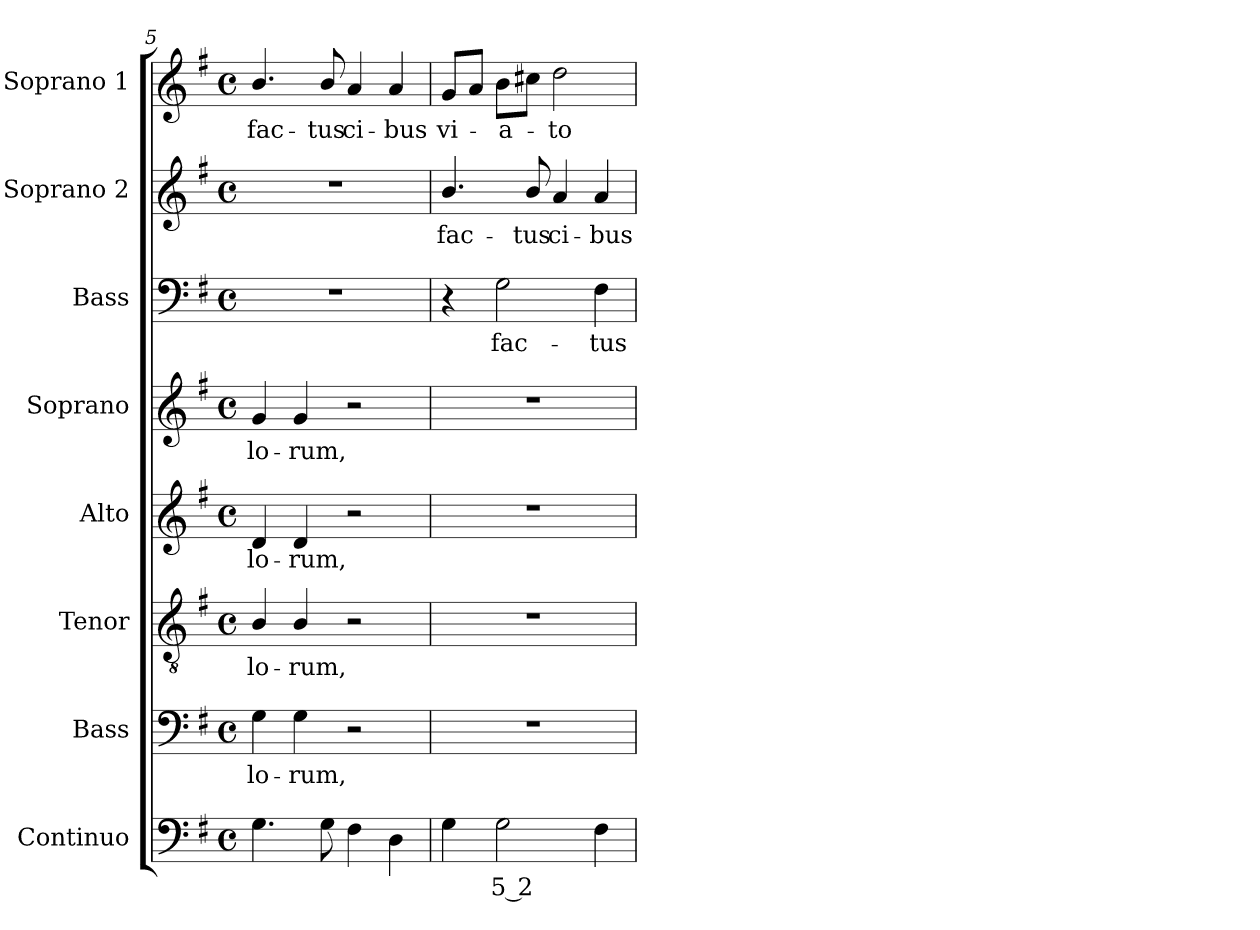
**kern	**text	**kern	**text	**kern	**text	**kern	**text	**kern	**text	**kern	**text	**kern	**text	**kern	**text
*part8	*part8	*part7	*part7	*part6	*part6	*part5	*part5	*part4	*part4	*part3	*part3	*part2	*part2	*part1	*part1
*staff8	*staff8	*staff7	*staff7	*staff6	*staff6	*staff5	*staff5	*staff4	*staff4	*staff3	*staff3	*staff2	*staff2	*staff1	*staff1
*I"Continuo	*	*I"Bass	*	*I"Tenor	*	*I"Alto	*	*I"Soprano	*	*I"Bass	*	*I"Soprano 2	*	*I"Soprano 1	*
*I'Cont.	*	*I'B.	*	*I'T.	*	*I'A.	*	*I'S.	*	*I'B.	*	*I'S2.	*	*I'S1.	*
*clefF4	*	*clefF4	*	*clefGv2	*	*clefG2	*	*clefG2	*	*clefF4	*	*clefG2	*	*clefG2	*
*	*	*	*	*ITrd7c12	*	*	*	*	*	*	*	*	*	*	*
*k[f#]	*	*k[f#]	*	*k[f#]	*	*k[f#]	*	*k[f#]	*	*k[f#]	*	*k[f#]	*	*k[f#]	*
*G:	*	*G:	*	*G:	*	*G:	*	*G:	*	*G:	*	*G:	*	*G:	*
*M4/4	*	*M4/4	*	*M4/4	*	*M4/4	*	*M4/4	*	*M4/4	*	*M4/4	*	*M4/4	*
*met(c)	*	*met(c)	*	*met(c)	*	*met(c)	*	*met(c)	*	*met(c)	*	*met(c)	*	*met(c)	*
=5	=5	=5	=5	=5	=5	=5	=5	=5	=5	=5	=5	=5	=5	=5	=5
!	!	!	!LO:LY:b:color=#000000	!	!	!	!	!	!	!	!	!	!	!	!
!	!	!	!	!	!LO:LY:b:color=#000000	!	!	!	!	!	!	!	!	!	!
!	!	!	!	!	!	!	!LO:LY:b:color=#000000	!	!	!	!	!	!	!	!
!	!	!	!	!	!	!	!	!	!LO:LY:b:color=#000000	!	!	!	!	!	!
!	!	!	!	!	!	!	!	!	!	!	!	!	!	!	!LO:LY:b:color=#000000
4.Gi\	.	4Gi\	-lo-	4BBi/	-lo-	4di/	-lo-	4gi/	-lo-	1r	.	1r	.	4.bi/	fac-
!	!	!	!LO:LY:b:color=#000000	!	!	!	!	!	!	!	!	!	!	!	!
!	!	!	!	!	!LO:LY:b:color=#000000	!	!	!	!	!	!	!	!	!	!
!	!	!	!	!	!	!	!LO:LY:b:color=#000000	!	!	!	!	!	!	!	!
!	!	!	!	!	!	!	!	!	!LO:LY:b:color=#000000	!	!	!	!	!	!
.	.	4Gi\	-rum,	4BBi/	-rum,	4di/	-rum,	4gi/	-rum,	.	.	.	.	.	.
!	!	!	!	!	!	!	!	!	!	!	!	!	!	!	!LO:LY:b:color=#000000
8Gi\	.	.	.	.	.	.	.	.	.	.	.	.	.	8bi/	-tus
!	!	!	!	!	!	!	!	!	!	!	!	!	!	!	!LO:LY:b:color=#000000
4F#i\	.	2r	.	2r	.	2r	.	2r	.	.	.	.	.	4ai/	ci-
!	!	!	!	!	!	!	!	!	!	!	!	!	!	!	!LO:LY:b:color=#000000
4Di\	.	.	.	.	.	.	.	.	.	.	.	.	.	4ai/	-bus
!!LO:PB:g=z
=6	=6	=6	=6	=6	=6	=6	=6	=6	=6	=6	=6	=6	=6	=6	=6
!	!	!	!	!	!	!	!	!	!	!	!	!	!LO:LY:b:color=#000000	!	!
!	!	!	!	!	!	!	!	!	!	!	!	!	!	!	!LO:LY:b:color=#000000
4Gi\	.	1r	.	1r	.	1r	.	1r	.	4r	.	4.bi/	fac-	8gi/L	vi-
.	.	.	.	.	.	.	.	.	.	.	.	.	.	8ai/J	.
!	!LO:LY:b:color=#000000	!	!	!	!	!	!	!	!	!	!	!	!	!	!
!	!	!	!	!	!	!	!	!	!	!	!LO:LY:b:color=#000000	!	!	!	!
!	!	!	!	!	!	!	!	!	!	!	!	!	!	!	!LO:LY:b:color=#000000
2Gi\	5 2	.	.	.	.	.	.	.	.	2Gi\	fac-	.	.	8bi\L	-a-
!	!	!	!	!	!	!	!	!	!	!	!	!	!LO:LY:b:color=#000000	!	!
.	.	.	.	.	.	.	.	.	.	.	.	8bi/	-tus	8cc#Xi\J	.
!	!	!	!	!	!	!	!	!	!	!	!	!	!LO:LY:b:color=#000000	!	!
!	!	!	!	!	!	!	!	!	!	!	!	!	!	!	!LO:LY:b:color=#000000
.	.	.	.	.	.	.	.	.	.	.	.	4ai/	ci-	2ddi\	-to-
!	!	!	!	!	!	!	!	!	!	!	!LO:LY:b:color=#000000	!	!	!	!
!	!	!	!	!	!	!	!	!	!	!	!	!	!LO:LY:b:color=#000000	!	!
4F#i\	.	.	.	.	.	.	.	.	.	4F#i\	-tus	4ai/	-bus	.	.
=	=	=	=	=	=	=	=	=	=	=	=	=	=	=	=
*-	*-	*-	*-	*-	*-	*-	*-	*-	*-	*-	*-	*-	*-	*-	*-
